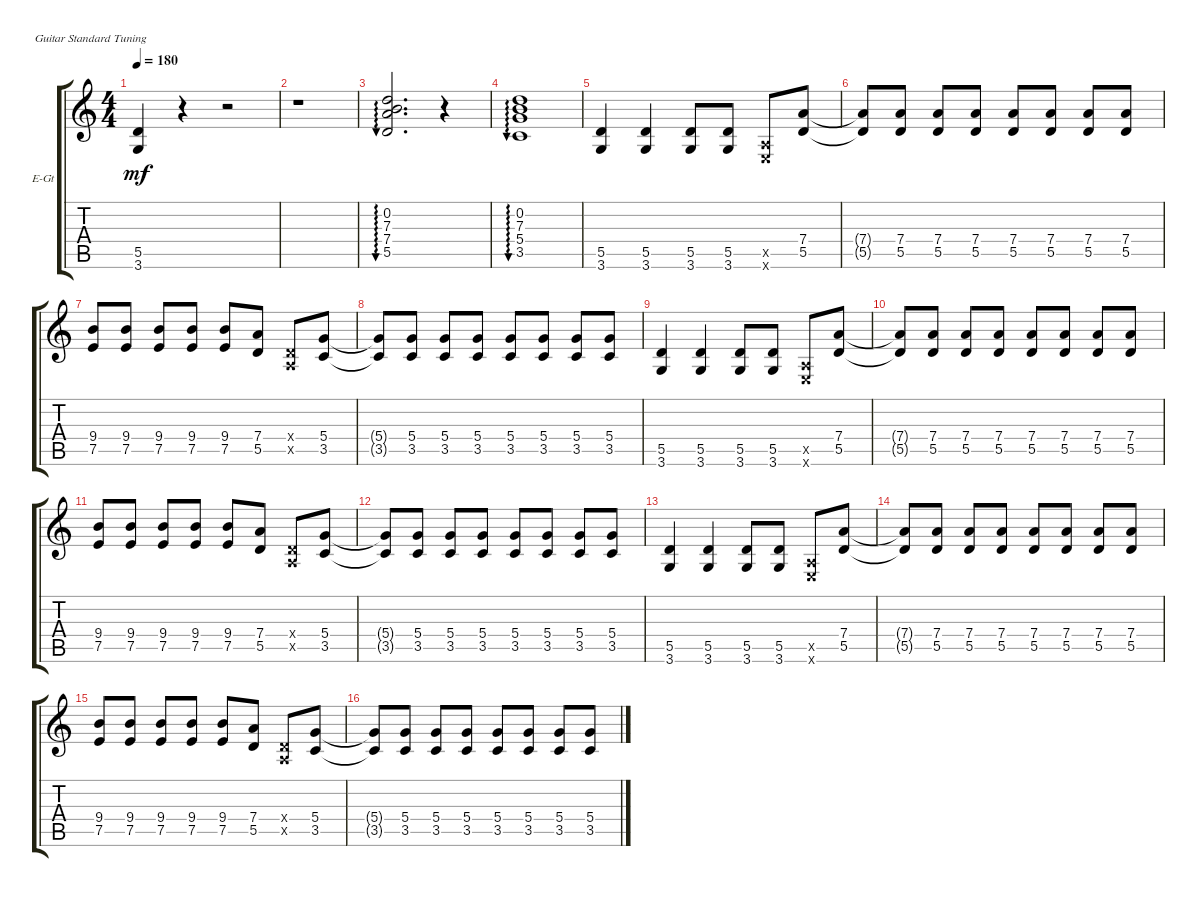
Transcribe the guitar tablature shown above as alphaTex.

\defaultSystemsLayout 4
\bracketExtendMode groupsimilarinstruments
\firstSystemTrackNameOrientation horizontal
\otherSystemsTrackNameOrientation horizontal
\track ("Electric Guitar" "E-Gt") {multiBarRest instrument electricguitarclean}
\staff {score tabs}
\tuning (E4 B3 G3 D3 A2 E2)
\ts (4 4)
\tempo 180
\clef g2
\ks c
(3.6 5.5).4{dy mf} r.4 r.2 |
r.1 |
(5.5 7.4 7.3 0.2).2{d au 0} r.4 |
(3.5 5.4 7.3 0.2).1{au 0} |
(3.6 5.5).4 (3.6 5.5).4 (5.5 3.6).8 (3.6 5.5).8 (0.5{x} 0.6{x}).8 (5.5 7.4).8 |
(7.4{t} 5.5{t}).8 (7.4 5.5).8 (7.4 5.5).8 (7.4 5.5).8 (7.4 5.5).8 (7.4 5.5).8 (7.4 5.5).8 (7.4 5.5).8 |
(7.5 9.4).8 (7.5 9.4).8 (7.5 9.4).8 (7.5 9.4).8 (7.5 9.4).8 (7.4 5.5).8 (0.5{x} 0.4{x}).8 (5.4 3.5).8 |
(3.5{t} 5.4{t}).8 (3.5 5.4).8 (3.5 5.4).8 (3.5 5.4).8 (3.5 5.4).8 (3.5 5.4).8 (3.5 5.4).8 (3.5 5.4).8 |
(3.6 5.5).4 (3.6 5.5).4 (5.5 3.6).8 (3.6 5.5).8 (0.5{x} 0.6{x}).8 (5.5 7.4).8 |
(7.4{t} 5.5{t}).8 (7.4 5.5).8 (7.4 5.5).8 (7.4 5.5).8 (7.4 5.5).8 (7.4 5.5).8 (7.4 5.5).8 (7.4 5.5).8 |
(7.5 9.4).8 (7.5 9.4).8 (7.5 9.4).8 (7.5 9.4).8 (7.5 9.4).8 (7.4 5.5).8 (0.5{x} 0.4{x}).8 (5.4 3.5).8 |
(3.5{t} 5.4{t}).8 (3.5 5.4).8 (3.5 5.4).8 (3.5 5.4).8 (3.5 5.4).8 (3.5 5.4).8 (3.5 5.4).8 (3.5 5.4).8 |
(3.6 5.5).4 (3.6 5.5).4 (5.5 3.6).8 (3.6 5.5).8 (0.5{x} 0.6{x}).8 (5.5 7.4).8 |
(7.4{t} 5.5{t}).8 (7.4 5.5).8 (7.4 5.5).8 (7.4 5.5).8 (7.4 5.5).8 (7.4 5.5).8 (7.4 5.5).8 (7.4 5.5).8 |
(7.5 9.4).8 (7.5 9.4).8 (7.5 9.4).8 (7.5 9.4).8 (7.5 9.4).8 (7.4 5.5).8 (0.5{x} 0.4{x}).8 (5.4 3.5).8 |
(3.5{t} 5.4{t}).8 (3.5 5.4).8 (3.5 5.4).8 (3.5 5.4).8 (3.5 5.4).8 (3.5 5.4).8 (3.5 5.4).8 (3.5 5.4).8
